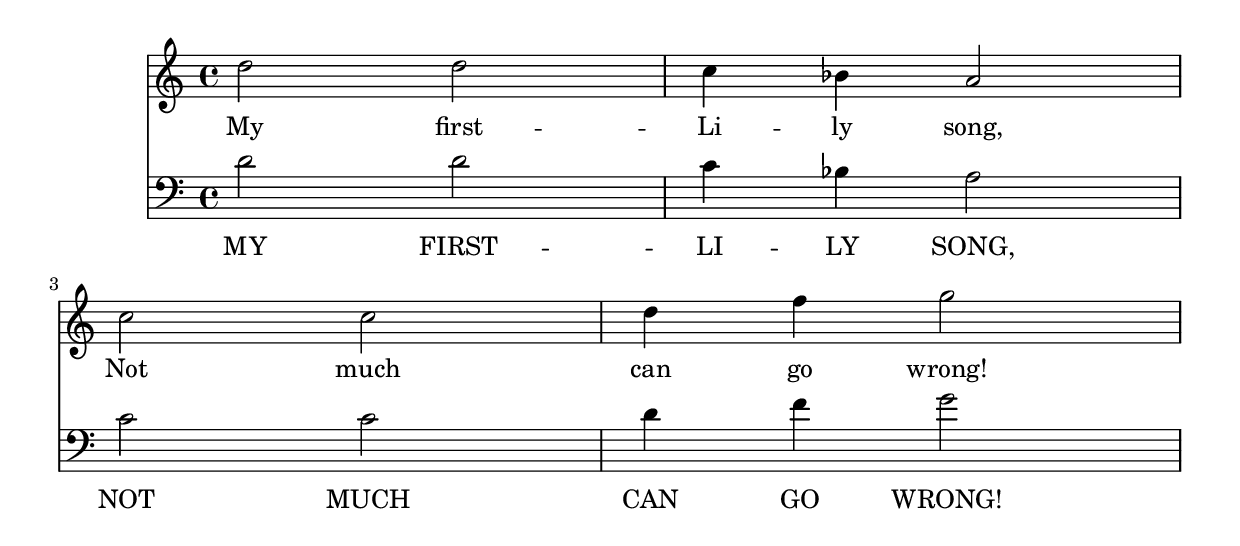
\header {
    texidoc = "newlyrics -- multiple stanzas broken as yet."
}

%% Testing newlyrics 
%%\new PianoStaff <<
<<
    \new Staff \relative {
	d'2 d c4 bes a2 \break
	c2 c d4 f g2
    }
    \newlyrics <<
	{
	    My first Li -- ly song,
	    Not much can go wrong!
	}
	{
	    My se -- cond ly verse
	    Not much can go wrong!
	}
    >>
    \new Staff \relative {
	\clef bass
	d2 d c4 bes a2 \break
	c2 c d4 f g2
    }
    \newlyrics <<
	{
	    MY FIRST LI -- LY SONG,
	    NOT MUCH CAN GO WRONG!
	}
	{
	    MY SE -- COND LY VERSE
	    NOT MUCH CAN GO WRONG!
	}
    >>
>>

\version "2.3.0"
